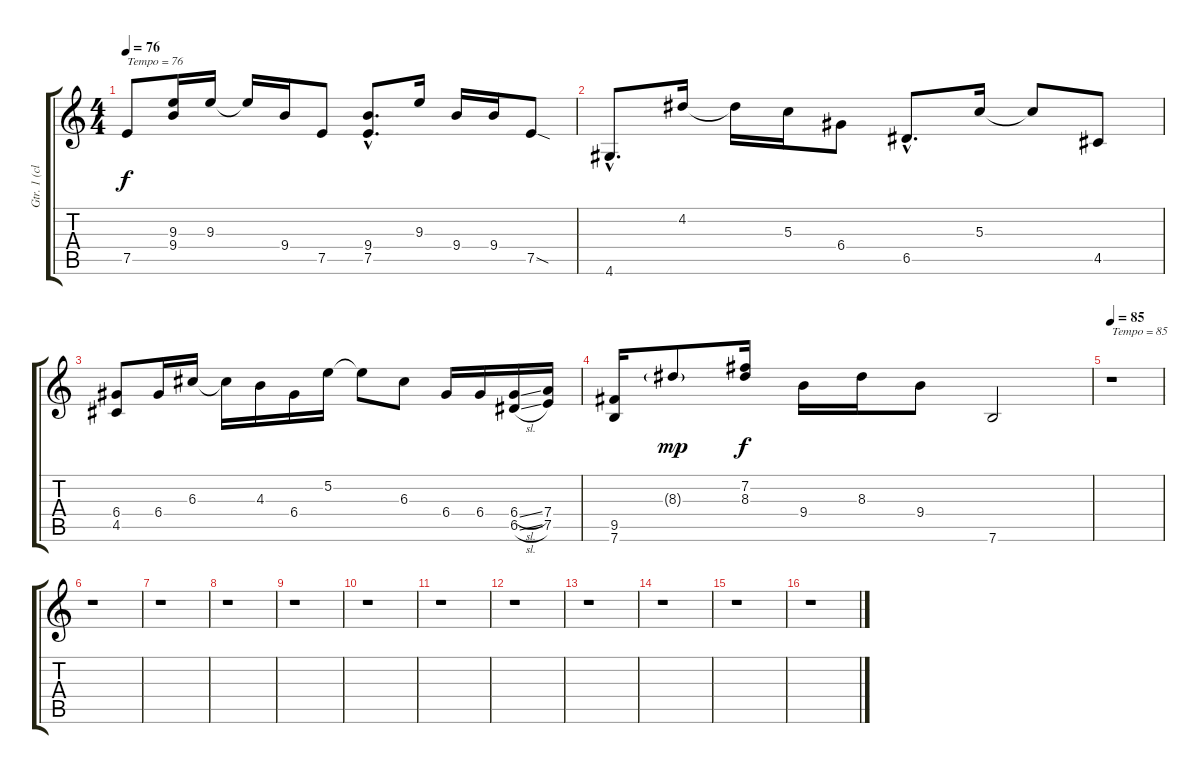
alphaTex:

\track ("Gtr. 1 (clean)" "Gtr. 1 (cl") {instrument acousticguitarsteel}
\staff {score tabs}
\tuning (E4 B3 G3 D3 A2 E2) {hide}
\ts (4 4)
\tempo 76
\clef g2
\ks c
7.5.8{txt "Tempo = 76" dy f instrument acousticguitarsteel} (9.3 9.4).16 9.3.16 9.3{t}.16 9.4.16 7.5.8 (9.4{hac} 7.5{hac}).8{d} 9.3.16 9.4.16 9.4.16 7.5{sod}.8 |
4.6{hac}.8{d} 4.2.16 4.2{t}.16 5.3.16 6.4.8 6.5{hac}.8{d} 5.3.16 5.3{t}.8 4.5.8 |
(6.4 4.5).8 6.4.16 6.3.16 6.3{t}.16 4.3.16 6.4.16 5.2.16 5.2{t}.8 6.3.8 6.4.16 6.4.16 (6.4{sl} 6.5{sl}).16 (7.4 7.5).16 |
(9.5 7.6).16 8.3{g}.8{dy mp} (7.2 8.3).16{dy f} 9.4.16 8.3.16 9.4.8 7.6.2 |
\tempo 85
r.1{txt "Tempo = 85"} |
r.1 |
r.1 |
r.1 |
r.1 |
r.1 |
r.1 |
r.1 |
r.1 |
r.1 |
r.1 |
r.1
